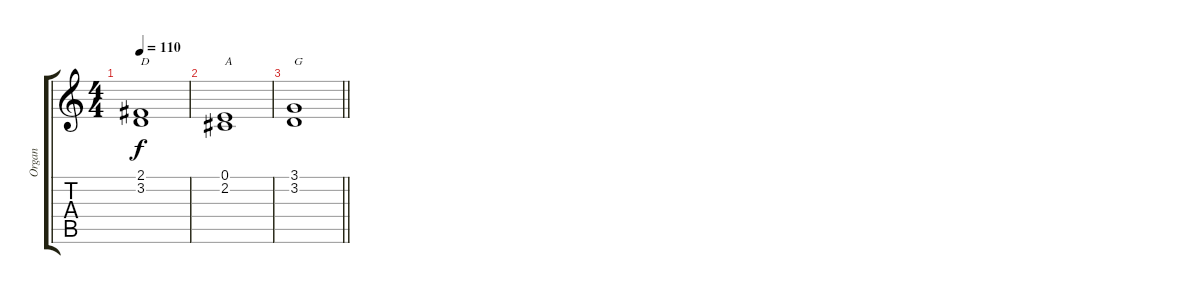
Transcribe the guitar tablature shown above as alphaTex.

\track ("Organ" "Organ") {instrument percussiveorgan}
\staff {score tabs}
\tuning (E4 B3 G3 D3 A2 E2) {hide}
\ts (4 4)
\tempo 110
\clef g2
\ks c
(2.1 3.2).1{txt "D" dy f} |
(0.1 2.2).1{txt "A"} |
\barLineRight lightlight
(3.1 3.2).1{txt "G"}
